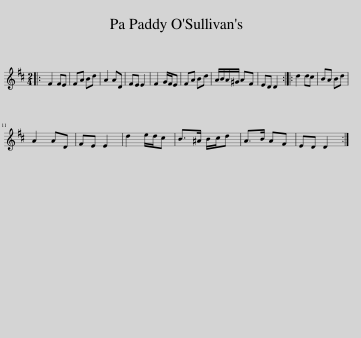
X:1
L:1/8
M:2/4
I:linebreak $
K:D
V:1 treble
V:1
|: F2 FE | FA Bd | A2 AD | FE E2 | F2 G/F/E | %5
 FA Bd | A/B/A/^G/ AF | ED D2 :: d2 dc | BA Bd |$ %10
 A2 AD | FE E2 | d2 e/d/c | B>^A B/c/d | A>B AF | %15
 ED D2 :| %16
